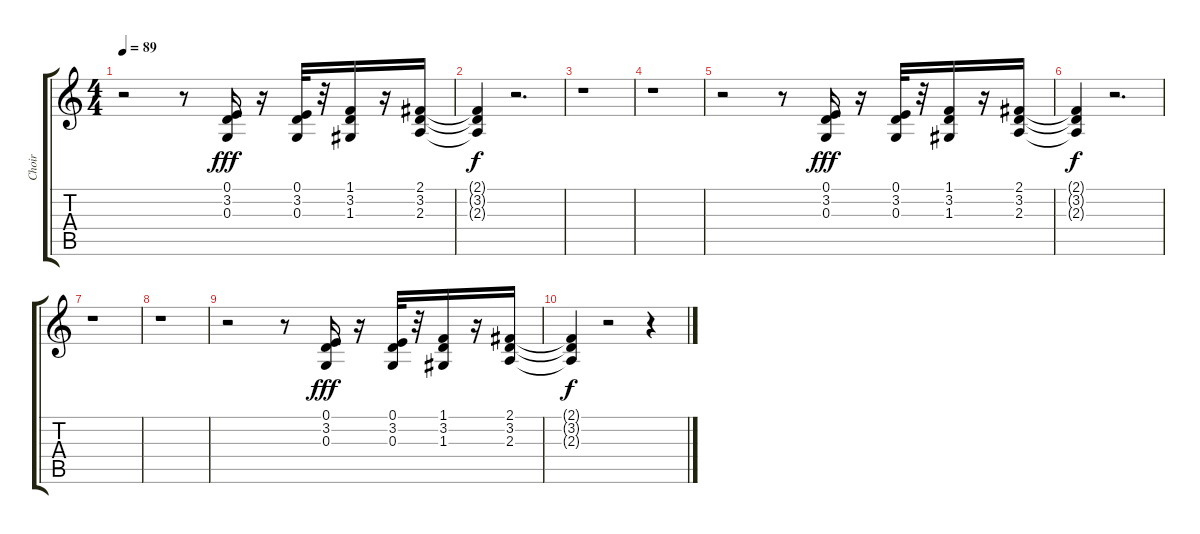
\track ("Choir" "Choir") {instrument choiraahs}
\staff {score tabs}
\tuning (E4 B3 G3 D3 A2 E2) {hide}
\ts (4 4)
\tempo 89
\clef g2
\ks c
r.2{dy f} r.8 (0.1 3.2 0.3).16{dy fff} r.16 (0.1 3.2 0.3).32 r.32 (1.1 3.2 1.3).16 r.16 (2.1 3.2 2.3).16 |
(2.1{t} 3.2{t} 2.3{t}).4{dy f} r.2{d} |
r.1 |
r.1 |
r.2 r.8 (0.1 3.2 0.3).16{dy fff volume 8} r.16 (0.1 3.2 0.3).32{volume 8} r.32 (1.1 3.2 1.3).16 r.16 (2.1 3.2 2.3).16{volume 7} |
(2.1{t} 3.2{t} 2.3{t}).4{dy f} r.2{d} |
r.1 |
r.1 |
r.2 r.8 (0.1 3.2 0.3).16{dy fff volume 2} r.16 (0.1 3.2 0.3).32{volume 2} r.32 (1.1 3.2 1.3).16 r.16 (2.1 3.2 2.3).16{volume 2} |
(2.1{t} 3.2{t} 2.3{t}).4{dy f} r.2 r.4
